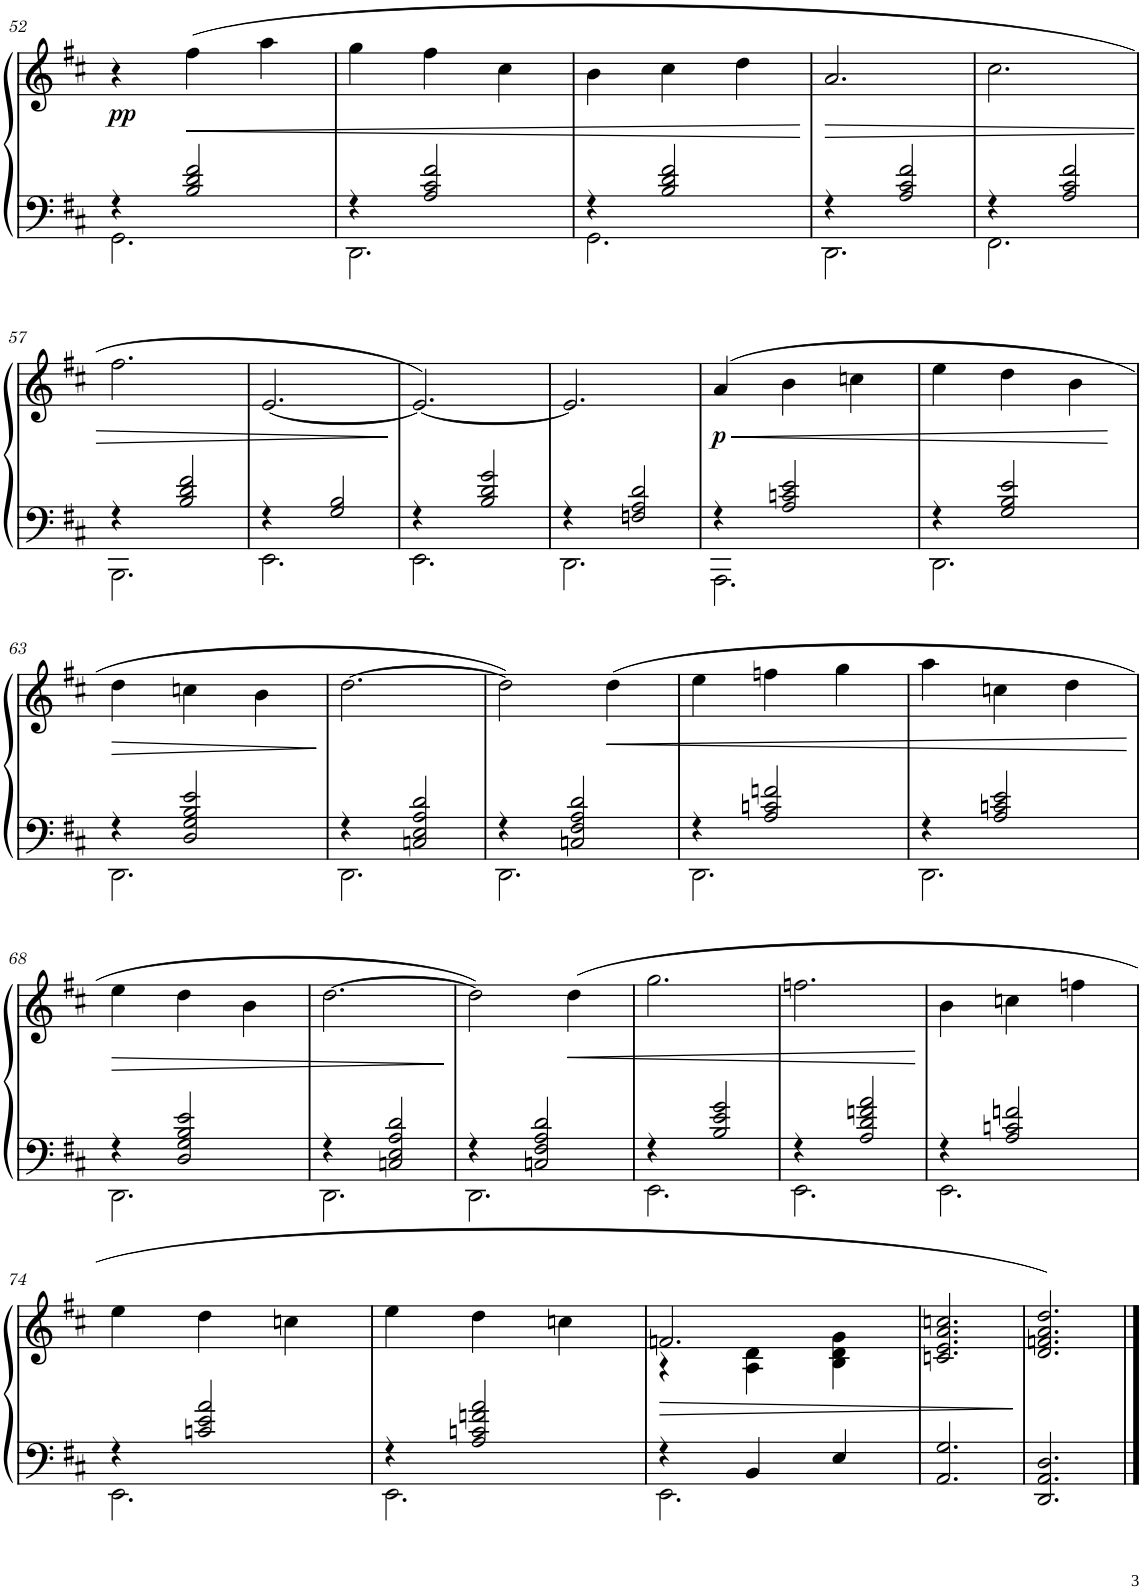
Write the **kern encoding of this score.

**kern	**kern	**dynam
*part1	*part1	*part1
*staff2	*staff1	*staff1/2
*I"Piano	*	*
*I'Pno	*	*
!!LO:PB:g=z
*clefF4	*clefG2	*
*k[f#c#]	*k[f#c#]	*
*M3/4	*M3/4	*
=52	=52	=52
*^	*	*
!	!	!	!LO:DY:b
4r	2.GG\	4r	pp
!	!	!	!LO:HP:b
2B/ 2d/ 2f#/	.	(4ff#\	<
.	.	4aa\	.
=53	=53	=53	=53
4r	2.DD\	4gg\	.
2A/ 2c#/ 2f#/	.	4ff#\	.
.	.	4cc#\	.
=54	=54	=54	=54
4r	2.GG\	4b\	.
2B/ 2d/ 2f#/	.	4cc#\	.
.	.	4dd\	.
*v	*v	*	*
.	.	[
=55	=55	=55
*^	*	*
!	!	!	!LO:HP:b
4r	2.DD\	2.a/	>
2A/ 2c#/ 2f#/	.	.	.
=56	=56	=56	=56
4r	2.FF#\	2.cc#\	.
2A/ 2c#/ 2f#/	.	.	.
!!LO:LB:g=z
=57	=57	=57	=57
4r	2.BBB\	2.ff#\	.
2B/ 2d/ 2f#/	.	.	.
=58	=58	=58	=58
4r	2.EE\	[2.e/	.
2G/ 2B/	.	.	.
*v	*v	*	*
.	.	]
=59	=59	=59
*^	*	*
4r	2.EE\	2.e/_)	.
2B/ 2d/ 2g/	.	.	.
=60	=60	=60	=60
4r	2.DD\	2.e/]	.
2Fn/ 2A/ 2d/	.	.	.
=61	=61	=61	=61
!	!	!	!LO:HP:b
!	!	!	!LO:DY:n=1:b
4r	2.AAA\	(4a/	< p
2A/ 2cn/ 2e/	.	4b\	.
.	.	4ccn\	.
=62	=62	=62	=62
4r	2.DD\	4ee\	.
2G/ 2B/ 2e/	.	4dd\	.
.	.	4b\	.
*v	*v	*	*
.	.	[
!!LO:LB:g=z
=63	=63	=63
*^	*	*
!	!	!	!LO:HP:b
4r	2.DD\	4dd\	>
2D/ 2G/ 2B/ 2e/	.	4ccn\	.
.	.	4b\	.
*v	*v	*	*
.	.	]
=64	=64	=64
*^	*	*
4r	2.DD\	[2.dd\	.
2Cn/ 2E/ 2A/ 2d/	.	.	.
=65	=65	=65	=65
4r	2.DD\	2dd\])	.
2Cn/ 2F#/ 2A/ 2d/	.	.	.
!	!	!	!LO:HP:b
.	.	(4dd\	<
=66	=66	=66	=66
4r	2.DD\	4ee\	.
2A/ 2cn/ 2fn/	.	4ffn\	.
.	.	4gg\	.
=67	=67	=67	=67
4r	2.DD\	4aa\	.
2A/ 2cn/ 2e/	.	4ccn\	.
.	.	4dd\	.
*v	*v	*	*
.	.	[
!!LO:LB:g=z
=68	=68	=68
*^	*	*
!	!	!	!LO:HP:b
4r	2.DD\	4ee\	>
2D/ 2G/ 2B/ 2e/	.	4dd\	.
.	.	4b\	.
=69	=69	=69	=69
4r	2.DD\	[2.dd\	.
2Cn/ 2E/ 2A/ 2d/	.	.	.
*v	*v	*	*
.	.	]
=70	=70	=70
*^	*	*
4r	2.DD\	2dd\])	.
2Cn/ 2F#/ 2A/ 2d/	.	.	.
!	!	!	!LO:HP:b
.	.	(4dd\	<
=71	=71	=71	=71
4r	2.EE\	2.gg\	.
2B/ 2e/ 2g/	.	.	.
=72	=72	=72	=72
4r	2.EE\	2.ffn\	.
2A/ 2d/ 2fn/ 2a/	.	.	.
*v	*v	*	*
.	.	[
=73	=73	=73
*^	*	*
4r	2.EE\	4b\	.
2A/ 2cn/ 2fn/	.	4ccn\	.
.	.	4ffn\	.
!!LO:LB:g=z
=74	=74	=74	=74
4r	2.EE\	4ee\	.
2cn/ 2e/ 2a/	.	4dd\	.
.	.	4ccn\	.
=75	=75	=75	=75
4r	2.EE\	4ee\	.
2A/ 2cn/ 2fn/ 2a/	.	4dd\	.
.	.	4ccn\	.
=76	=76	=76	=76
!	!	!	!LO:HP:b
*	*	*^	*
4r	2.EE\	2.fn/	4r	>
4BB/	.	.	4A\ 4d\	.
4E/	.	.	4B\ 4d\ 4g\	.
*v	*v	*	*	*
*	*v	*v	*
=77	=77	=77
2.AA/ 2.G/	2.cn/ 2.e/ 2.a/ 2.ccn/	.
.	.	]
=78	=78	=78
2.DD/ 2.AA/ 2.D/	2.d/ 2.fn/ 2.a/ 2.dd/)	.
==	==	==
*-	*-	*-
